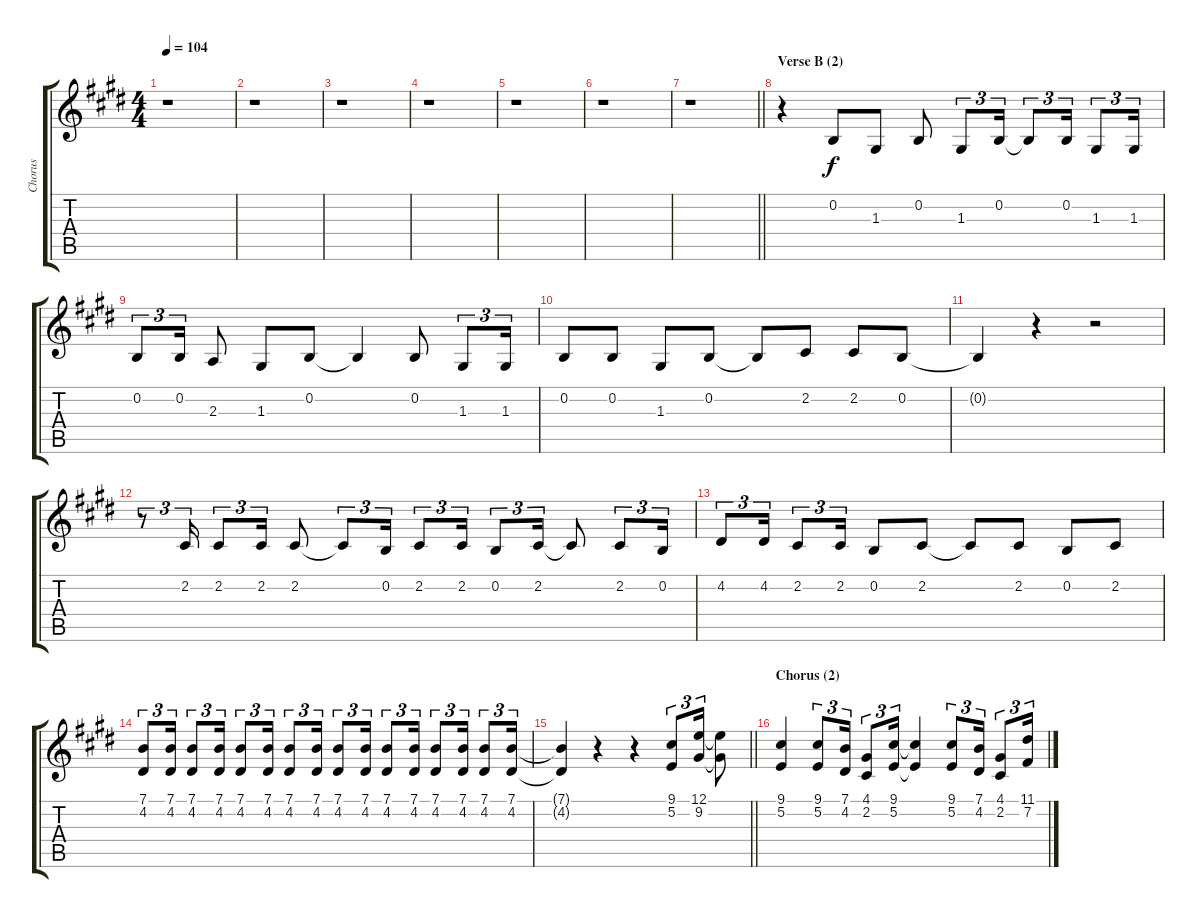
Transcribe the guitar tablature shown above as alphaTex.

\track ("Chorus" "Chorus") {instrument sopranosax}
\staff {score tabs}
\tuning (E4 B3 G3 D3 A2 E2) {hide}
\ts (4 4)
\tempo 104
\clef g2
\ks c#minor
r.1{dy f} |
r.1 |
r.1 |
r.1 |
r.1 |
r.1 |
\barLineRight lightlight
r.1 |
\section ("" "Verse B (2)")
r.4 0.2.8 1.3.8 0.2.8 1.3.8{tu (3 2)} 0.2.16{tu (3 2)} 0.2{t}.8{tu (3 2)} 0.2.16{tu (3 2)} 1.3.8{tu (3 2)} 1.3.16{tu (3 2)} |
0.2.8{tu (3 2)} 0.2.16{tu (3 2)} 2.3.8 1.3.8 0.2.8 0.2{t}.4 0.2.8 1.3.8{tu (3 2)} 1.3.16{tu (3 2)} |
0.2.8 0.2.8 1.3.8 0.2.8 0.2{t}.8 2.2.8 2.2.8 0.2.8 |
0.2{t}.4 r.4 r.2 |
r.8{tu (3 2)} 2.2.16{tu (3 2)} 2.2.8{tu (3 2)} 2.2.16{tu (3 2)} 2.2.8 2.2{t}.8{tu (3 2)} 0.2.16{tu (3 2)} 2.2.8{tu (3 2)} 2.2.16{tu (3 2)} 0.2.8{tu (3 2)} 2.2.16{tu (3 2)} 2.2{t}.8 2.2.8{tu (3 2)} 0.2.16{tu (3 2)} |
4.2.8{tu (3 2)} 4.2.16{tu (3 2)} 2.2.8{tu (3 2)} 2.2.16{tu (3 2)} 0.2.8 2.2.8 2.2{t}.8 2.2.8 0.2.8 2.2.8 |
(7.1 4.2).8{tu (3 2)} (7.1 4.2).16{tu (3 2)} (7.1 4.2).8{tu (3 2)} (7.1 4.2).16{tu (3 2)} (7.1 4.2).8{tu (3 2)} (7.1 4.2).16{tu (3 2)} (7.1 4.2).8{tu (3 2)} (7.1 4.2).16{tu (3 2)} (7.1 4.2).8{tu (3 2)} (7.1 4.2).16{tu (3 2)} (7.1 4.2).8{tu (3 2)} (7.1 4.2).16{tu (3 2)} (7.1 4.2).8{tu (3 2)} (7.1 4.2).16{tu (3 2)} (7.1 4.2).8{tu (3 2)} (7.1 4.2).16{tu (3 2)} |
\barLineRight lightlight
(7.1{t} 4.2{t}).4 r.4 r.4 (9.1 5.2).8{tu (3 2)} (12.1 9.2).16{tu (3 2)} (12.1{t} 9.2{t}).8 |
\section ("" "Chorus (2)")
(9.1 5.2).4 (9.1 5.2).8{tu (3 2)} (7.1 4.2).16{tu (3 2)} (4.1 2.2).8{tu (3 2)} (9.1 5.2).16{tu (3 2)} (9.1{t} 5.2{t}).4 (9.1 5.2).8{tu (3 2)} (7.1 4.2).16{tu (3 2)} (4.1 2.2).8{tu (3 2)} (11.1 7.2).16{tu (3 2)}
